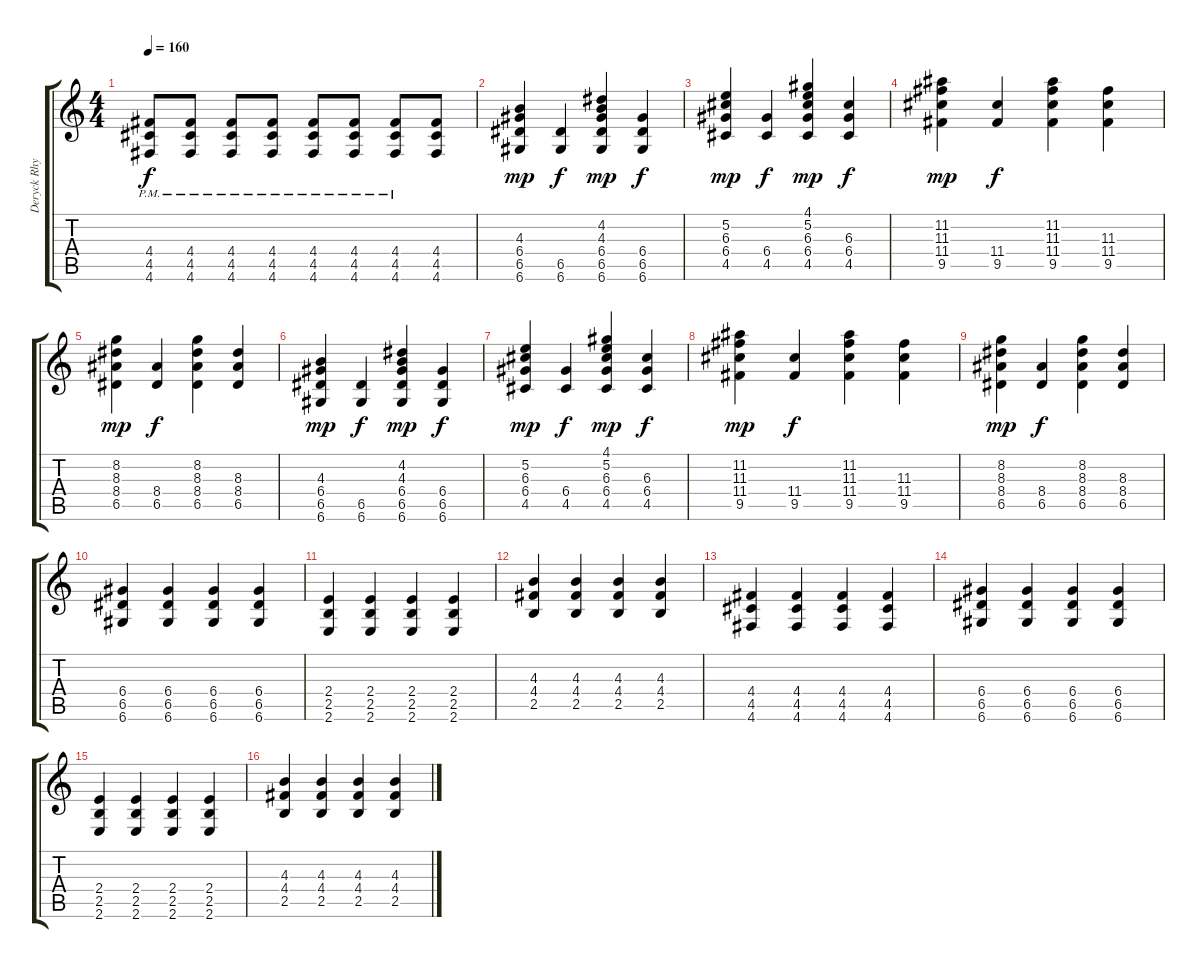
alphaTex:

\track ("Deryck Rhythm" "Deryck Rhy") {instrument distortionguitar}
\staff {score tabs}
\tuning (E4 B3 G3 D3 A2 D2) {hide}
\ts (4 4)
\tempo 160
\clef g2
\ks c
(4.4{pm} 4.5{pm} 4.6{pm}).8{dy f} (4.4{pm} 4.5{pm} 4.6{pm}).8 (4.4{pm} 4.5{pm} 4.6{pm}).8 (4.4{pm} 4.5{pm} 4.6{pm}).8 (4.4{pm} 4.5{pm} 4.6{pm}).8 (4.4{pm} 4.5 4.6).8 (4.4{pm} 4.5 4.6).8 (4.4 4.5 4.6).8 |
(4.3 6.4 6.5 6.6).4{dy mp} (6.5 6.6).4{dy f} (4.2 4.3 6.4 6.5 6.6).4{dy mp} (6.4 6.5 6.6).4{dy f} |
(5.2 6.3 6.4 4.5).4{dy mp} (6.4 4.5).4{dy f} (4.1 5.2 6.3 6.4 4.5).4{dy mp} (6.3 6.4 4.5).4{dy f} |
(11.2 11.3 11.4 9.5).4{dy mp} (11.4 9.5).4{dy f} (11.2 11.3 11.4 9.5).4 (11.3 11.4 9.5).4 |
(8.2 8.3 8.4 6.5).4{dy mp} (8.4 6.5).4{dy f} (8.2 8.3 8.4 6.5).4 (8.3 8.4 6.5).4 |
(4.3 6.4 6.5 6.6).4{dy mp} (6.5 6.6).4{dy f} (4.2 4.3 6.4 6.5 6.6).4{dy mp} (6.4 6.5 6.6).4{dy f} |
(5.2 6.3 6.4 4.5).4{dy mp} (6.4 4.5).4{dy f} (4.1 5.2 6.3 6.4 4.5).4{dy mp} (6.3 6.4 4.5).4{dy f} |
(11.2 11.3 11.4 9.5).4{dy mp} (11.4 9.5).4{dy f} (11.2 11.3 11.4 9.5).4 (11.3 11.4 9.5).4 |
(8.2 8.3 8.4 6.5).4{dy mp} (8.4 6.5).4{dy f} (8.2 8.3 8.4 6.5).4 (8.3 8.4 6.5).4 |
(6.4 6.5 6.6).4 (6.4 6.5 6.6).4 (6.4 6.5 6.6).4 (6.4 6.5 6.6).4 |
(2.4 2.5 2.6).4 (2.4 2.5 2.6).4 (2.4 2.5 2.6).4 (2.4 2.5 2.6).4 |
(4.3 4.4 2.5).4 (4.3 4.4 2.5).4 (4.3 4.4 2.5).4 (4.3 4.4 2.5).4 |
(4.4 4.5 4.6).4 (4.4 4.5 4.6).4 (4.4 4.5 4.6).4 (4.4 4.5 4.6).4 |
(6.4 6.5 6.6).4 (6.4 6.5 6.6).4 (6.4 6.5 6.6).4 (6.4 6.5 6.6).4 |
(2.4 2.5 2.6).4 (2.4 2.5 2.6).4 (2.4 2.5 2.6).4 (2.4 2.5 2.6).4 |
(4.3 4.4 2.5).4 (4.3 4.4 2.5).4 (4.3 4.4 2.5).4 (4.3 4.4 2.5).4
